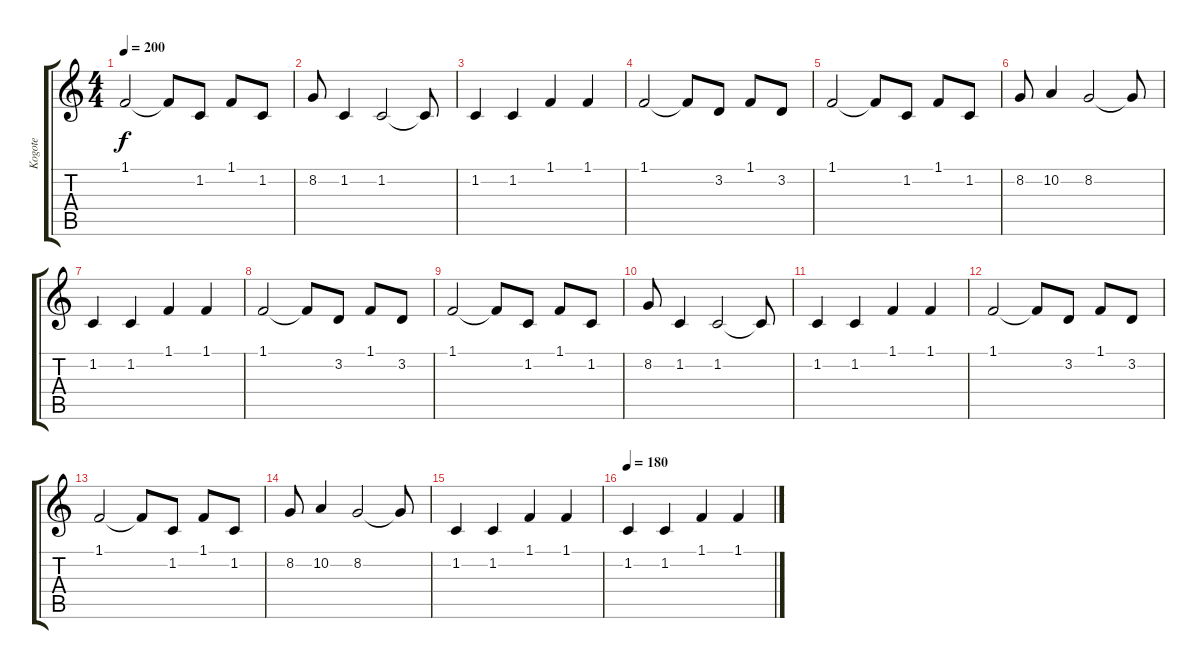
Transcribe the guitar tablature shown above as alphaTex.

\track ("Kogote" "Kogote") {instrument brasssection}
\staff {score tabs}
\tuning (E4 B3 G3 D3 A2 E2) {hide}
\ts (4 4)
\tempo 200
\clef g2
\ks c
1.1.2{dy f} 1.1{t}.8 1.2.8 1.1.8 1.2.8 |
8.2.8 1.2.4 1.2.2 1.2{t}.8 |
1.2.4 1.2.4 1.1.4 1.1.4 |
1.1.2 1.1{t}.8 3.2.8 1.1.8 3.2.8 |
1.1.2 1.1{t}.8 1.2.8 1.1.8 1.2.8 |
8.2.8 10.2.4 8.2.2 8.2{t}.8 |
1.2.4 1.2.4 1.1.4 1.1.4 |
1.1.2 1.1{t}.8 3.2.8 1.1.8 3.2.8 |
1.1.2 1.1{t}.8 1.2.8 1.1.8 1.2.8 |
8.2.8 1.2.4 1.2.2 1.2{t}.8 |
1.2.4 1.2.4 1.1.4 1.1.4 |
1.1.2 1.1{t}.8 3.2.8 1.1.8 3.2.8 |
1.1.2 1.1{t}.8 1.2.8 1.1.8 1.2.8 |
8.2.8 10.2.4 8.2.2 8.2{t}.8 |
1.2.4 1.2.4 1.1.4 1.1.4 |
\tempo 180
1.2.4 1.2.4 1.1.4 1.1.4
